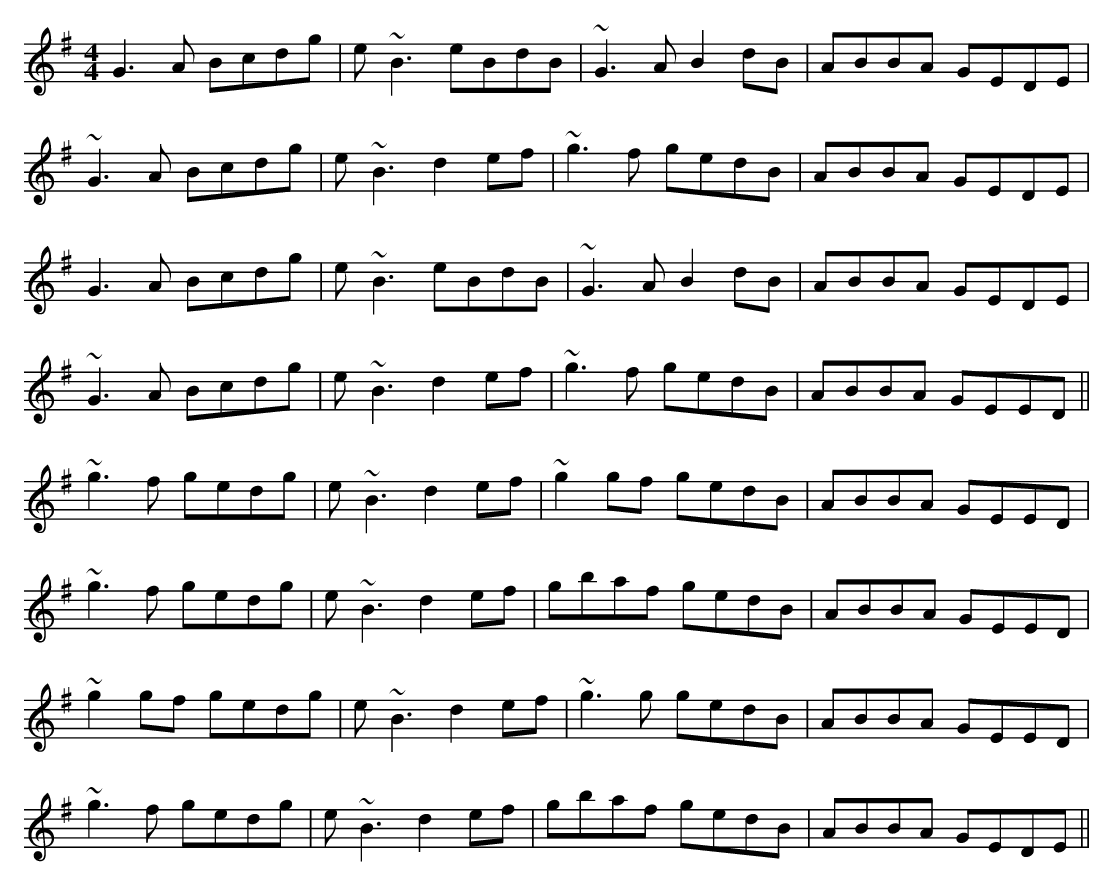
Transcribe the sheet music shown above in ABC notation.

X:1
M:4/4
K:G
G3A Bcdg|e~B3 eBdB|~G3A B2dB|ABBA GEDE|
~G3A Bcdg|e~B3 d2ef|~g3f gedB|ABBA GEDE|
G3A Bcdg|e~B3 eBdB|~G3A B2dB|ABBA GEDE|
~G3A Bcdg|e~B3 d2ef|~g3f gedB|ABBA GEED||
~g3f gedg|e~B3 d2ef|~g2gf gedB|ABBA GEED|
~g3f gedg|e~B3 d2ef|gbaf gedB|ABBA GEED|
~g2gf gedg|e~B3 d2ef|~g3g gedB|ABBA GEED|
~g3f gedg|e~B3 d2ef|gbaf gedB|ABBA GEDE||
